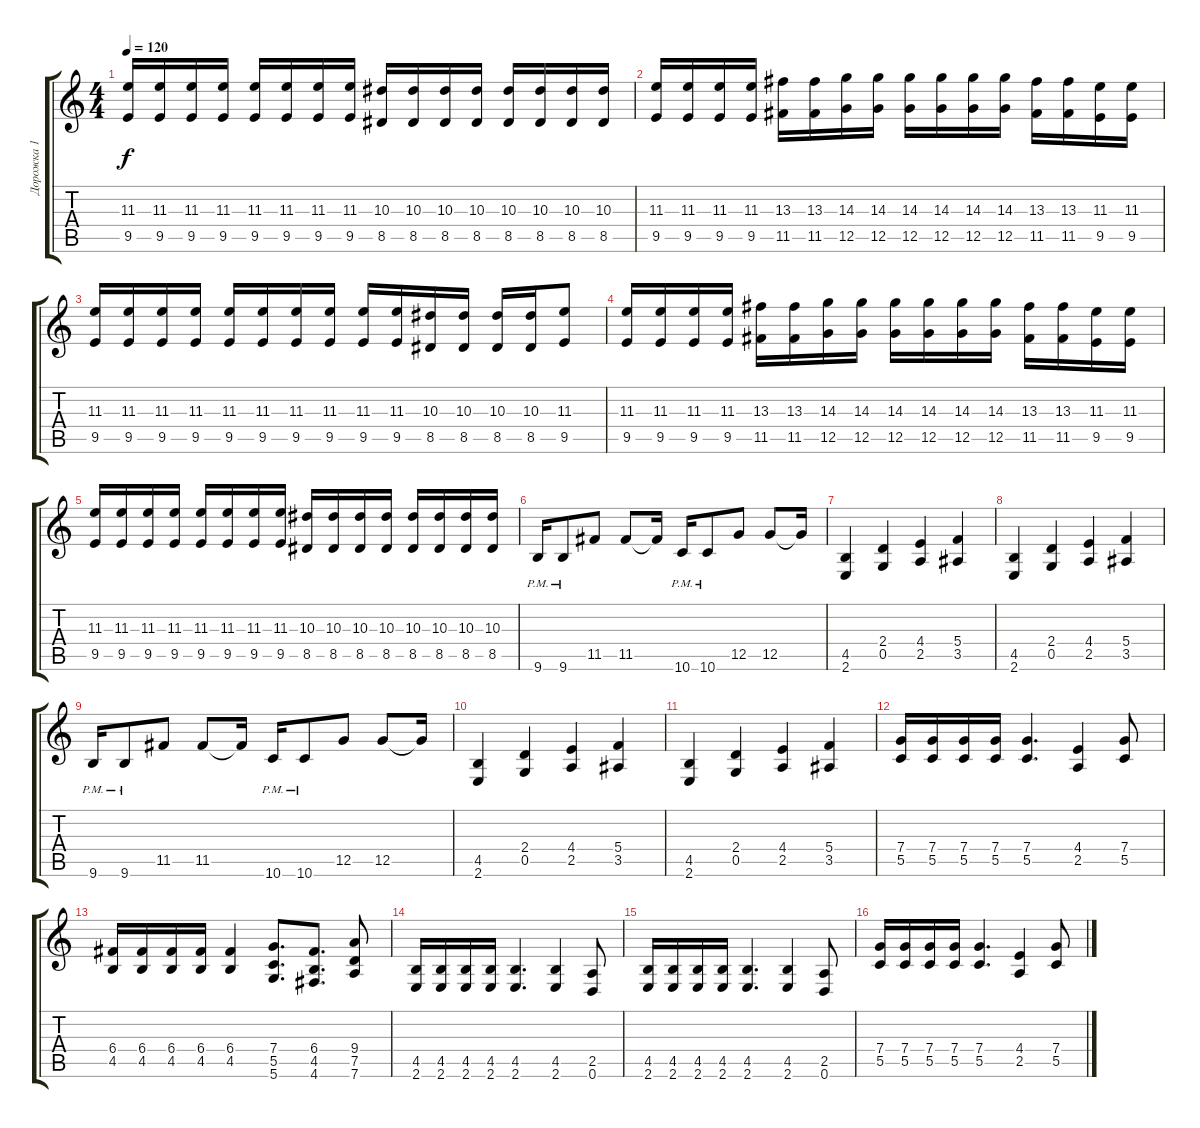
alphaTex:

\track ("Дорожка 1" "Дорожка 1") {instrument distortionguitar}
\staff {score tabs}
\tuning (D4 A3 F3 C3 G2 D2) {hide}
\ts (4 4)
\tempo 120
\clef g2
\ks c
(11.3 9.5).16{dy f} (11.3 9.5).16 (11.3 9.5).16 (11.3 9.5).16 (11.3 9.5).16 (11.3 9.5).16 (11.3 9.5).16 (11.3 9.5).16 (10.3 8.5).16 (10.3 8.5).16 (10.3 8.5).16 (10.3 8.5).16 (10.3 8.5).16 (10.3 8.5).16 (10.3 8.5).16 (10.3 8.5).16 |
(11.3 9.5).16 (11.3 9.5).16 (11.3 9.5).16 (11.3 9.5).16 (13.3 11.5).16 (13.3 11.5).16 (14.3 12.5).16 (14.3 12.5).16 (14.3 12.5).16 (14.3 12.5).16 (14.3 12.5).16 (14.3 12.5).16 (13.3 11.5).16 (13.3 11.5).16 (11.3 9.5).16 (11.3 9.5).16 |
(11.3 9.5).16 (11.3 9.5).16 (11.3 9.5).16 (11.3 9.5).16 (11.3 9.5).16 (11.3 9.5).16 (11.3 9.5).16 (11.3 9.5).16 (11.3 9.5).16 (11.3 9.5).16 (10.3 8.5).16 (10.3 8.5).16 (10.3 8.5).16 (10.3 8.5).16 (11.3 9.5).8 |
(11.3 9.5).16 (11.3 9.5).16 (11.3 9.5).16 (11.3 9.5).16 (13.3 11.5).16 (13.3 11.5).16 (14.3 12.5).16 (14.3 12.5).16 (14.3 12.5).16 (14.3 12.5).16 (14.3 12.5).16 (14.3 12.5).16 (13.3 11.5).16 (13.3 11.5).16 (11.3 9.5).16 (11.3 9.5).16 |
(11.3 9.5).16 (11.3 9.5).16 (11.3 9.5).16 (11.3 9.5).16 (11.3 9.5).16 (11.3 9.5).16 (11.3 9.5).16 (11.3 9.5).16 (10.3 8.5).16 (10.3 8.5).16 (10.3 8.5).16 (10.3 8.5).16 (10.3 8.5).16 (10.3 8.5).16 (10.3 8.5).16 (10.3 8.5).16 |
9.6{pm}.16{volume 13 balance 0} 9.6{pm}.8 11.5.8 11.5.8 11.5{t}.16 10.6{pm}.16 10.6{pm}.8 12.5.8 12.5.8 12.5{t}.16 |
(4.5 2.6).4 (2.4 0.5).4 (4.4 2.5).4 (5.4 3.5).4 |
(4.5 2.6).4 (2.4 0.5).4 (4.4 2.5).4 (5.4 3.5).4 |
9.6{pm}.16{volume 13 balance 0} 9.6{pm}.8 11.5.8 11.5.8 11.5{t}.16 10.6{pm}.16 10.6{pm}.8 12.5.8 12.5.8 12.5{t}.16 |
(4.5 2.6).4 (2.4 0.5).4 (4.4 2.5).4 (5.4 3.5).4 |
(4.5 2.6).4 (2.4 0.5).4 (4.4 2.5).4 (5.4 3.5).4 |
(7.4 5.5).16 (7.4 5.5).16 (7.4 5.5).16 (7.4 5.5).16 (7.4 5.5).4{d} (4.4 2.5).4 (7.4 5.5).8 |
(6.4 4.5).16 (6.4 4.5).16 (6.4 4.5).16 (6.4 4.5).16 (6.4 4.5).4 (7.4 5.5 5.6).8{d} (6.4 4.5 4.6).8{d} (9.4 7.5 7.6).8 |
(4.5 2.6).16 (4.5 2.6).16 (4.5 2.6).16 (4.5 2.6).16 (4.5 2.6).4{d} (4.5 2.6).4 (2.5 0.6).8 |
(4.5 2.6).16 (4.5 2.6).16 (4.5 2.6).16 (4.5 2.6).16 (4.5 2.6).4{d} (4.5 2.6).4 (2.5 0.6).8 |
(7.4 5.5).16 (7.4 5.5).16 (7.4 5.5).16 (7.4 5.5).16 (7.4 5.5).4{d} (4.4 2.5).4 (7.4 5.5).8
